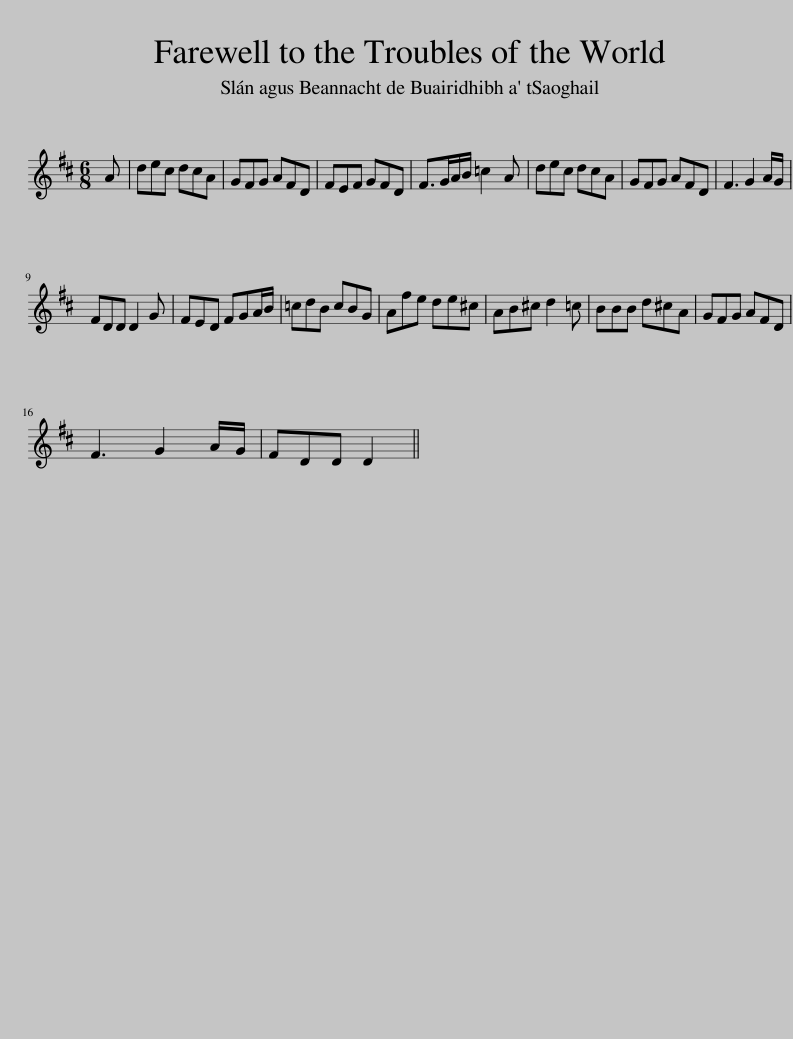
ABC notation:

X:1
L:1/8
M:6/8
I:linebreak $
K:D
V:1 treble
V:1
 A | dec dcA | GFG AFD | FEF GFD | F>GA/B/ =c2 A | %5
 dec dcA | GFG AFD | F3 G2 A/G/ |$ FDD D2 G | FED FGA/B/ | %10
 =cdB cBG | Afe de^c | AB^c d2 =c | BBB d^cA | GFG AFD |$ %15
 F3 G2 A/G/ | FDD D2 || %17
